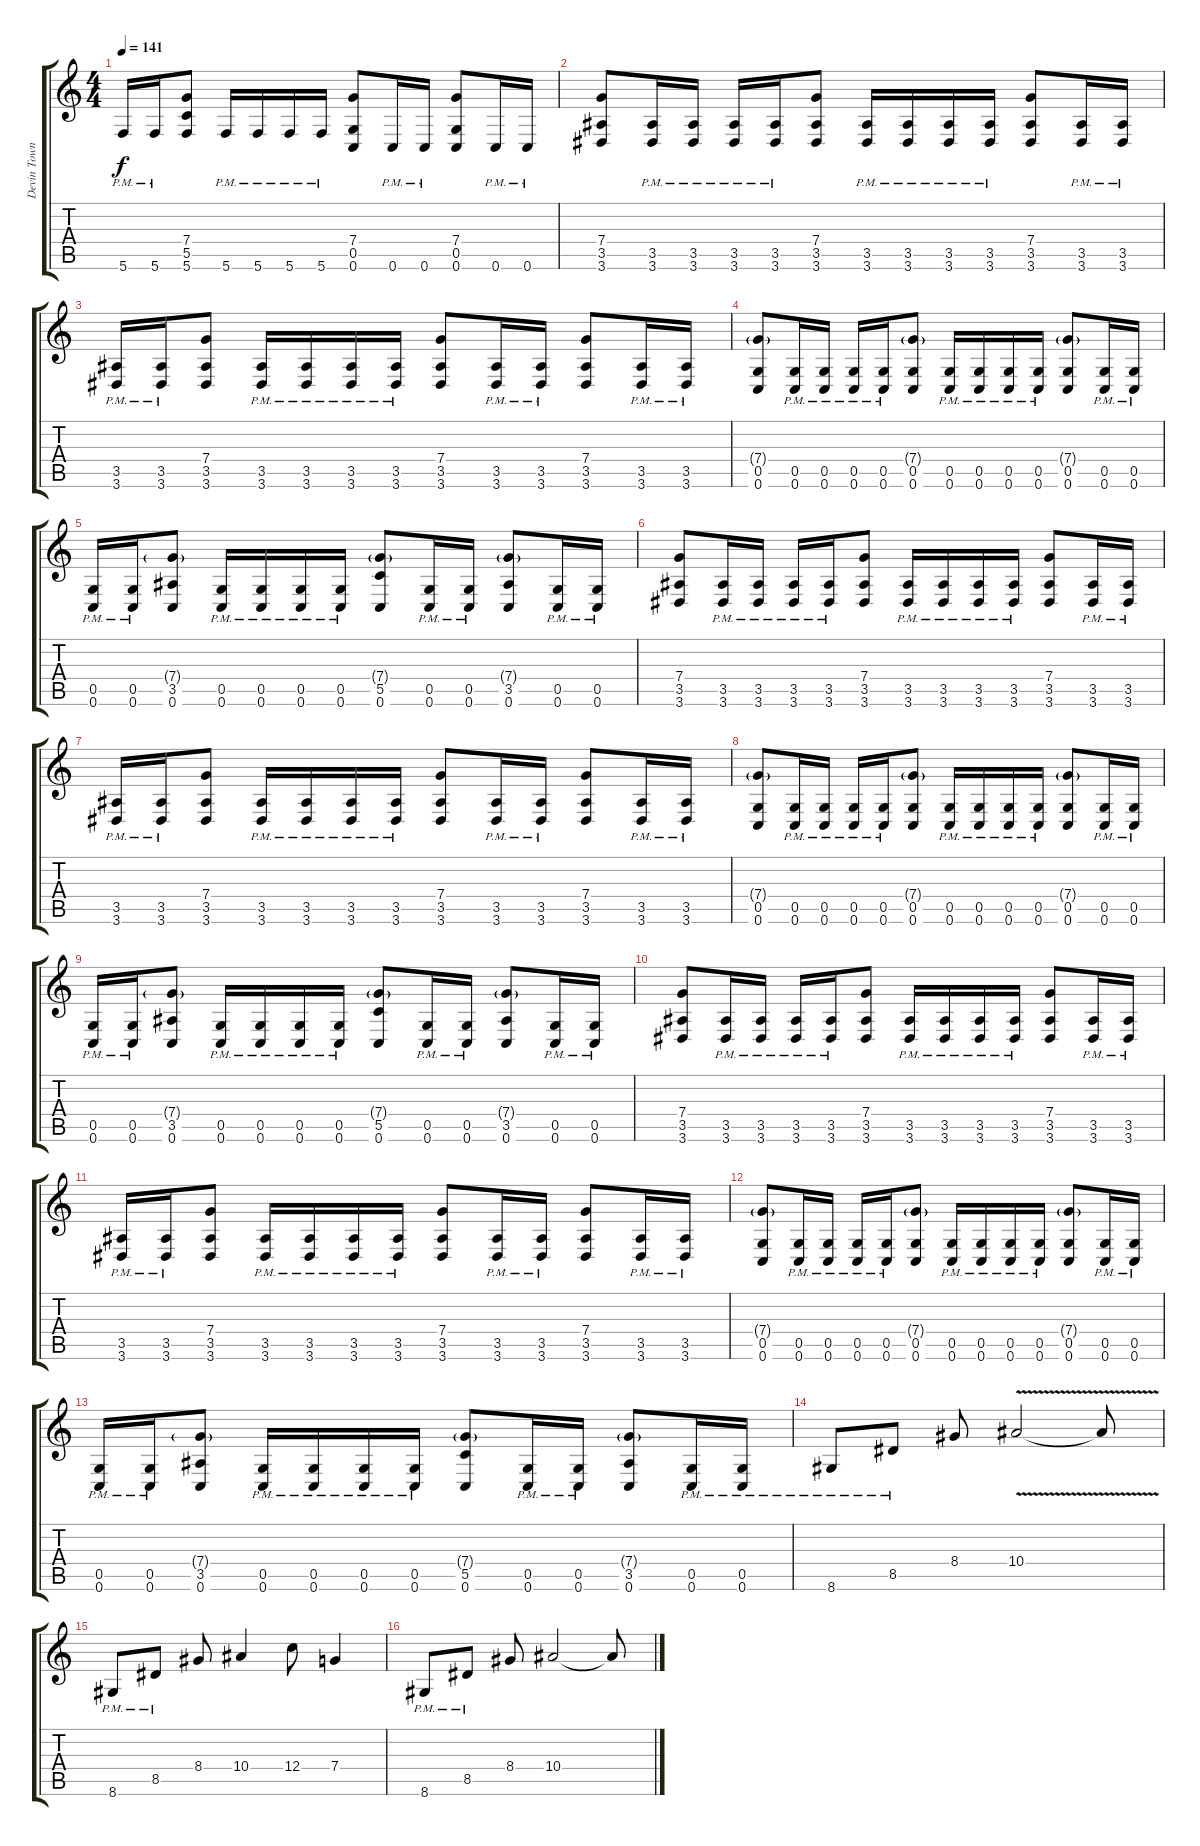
\track ("Devin Townsend" "Devin Town") {instrument distortionguitar}
\staff {score tabs}
\tuning (E4 C4 G3 C3 G2 C2) {hide}
\ts (4 4)
\tempo 141
\clef g2
\ks c
5.6{pm}.16{dy f} 5.6{pm}.16 (7.4 5.5 5.6).8 5.6{pm}.16 5.6{pm}.16 5.6{pm}.16 5.6{pm}.16 (7.4 0.5 0.6).8 0.6{pm}.16 0.6{pm}.16 (7.4 0.5 0.6).8 0.6{pm}.16 0.6{pm}.16 |
(7.4 3.5 3.6).8 (3.5{pm} 3.6{pm}).16 (3.5{pm} 3.6{pm}).16 (3.5{pm} 3.6{pm}).16 (3.5{pm} 3.6{pm}).16 (7.4 3.5 3.6).8 (3.5{pm} 3.6{pm}).16 (3.5{pm} 3.6{pm}).16 (3.5{pm} 3.6{pm}).16 (3.5{pm} 3.6{pm}).16 (7.4 3.5 3.6).8 (3.5{pm} 3.6{pm}).16 (3.5{pm} 3.6{pm}).16 |
(3.5{pm} 3.6{pm}).16 (3.5{pm} 3.6{pm}).16 (7.4 3.5 3.6).8 (3.5{pm} 3.6{pm}).16 (3.5{pm} 3.6{pm}).16 (3.5{pm} 3.6{pm}).16 (3.5{pm} 3.6{pm}).16 (7.4 3.5 3.6).8 (3.5{pm} 3.6{pm}).16 (3.5{pm} 3.6{pm}).16 (7.4 3.5 3.6).8 (3.5{pm} 3.6{pm}).16 (3.5{pm} 3.6{pm}).16 |
(7.4{g} 0.5 0.6).8 (0.5{pm} 0.6{pm}).16 (0.5{pm} 0.6{pm}).16 (0.5{pm} 0.6{pm}).16 (0.5{pm} 0.6{pm}).16 (7.4{g} 0.5 0.6).8 (0.5{pm} 0.6{pm}).16 (0.5{pm} 0.6{pm}).16 (0.5{pm} 0.6{pm}).16 (0.5{pm} 0.6{pm}).16 (7.4{g} 0.5 0.6).8 (0.5{pm} 0.6{pm}).16 (0.5{pm} 0.6{pm}).16 |
(0.5{pm} 0.6{pm}).16 (0.5{pm} 0.6{pm}).16 (7.4{g} 3.5 0.6).8 (0.5{pm} 0.6{pm}).16 (0.5{pm} 0.6{pm}).16 (0.5{pm} 0.6{pm}).16 (0.5{pm} 0.6{pm}).16 (7.4{g} 5.5 0.6).8 (0.5{pm} 0.6{pm}).16 (0.5{pm} 0.6{pm}).16 (7.4{g} 3.5 0.6).8 (0.5{pm} 0.6{pm}).16 (0.5{pm} 0.6{pm}).16 |
(7.4 3.5 3.6).8 (3.5{pm} 3.6{pm}).16 (3.5{pm} 3.6{pm}).16 (3.5{pm} 3.6{pm}).16 (3.5{pm} 3.6{pm}).16 (7.4 3.5 3.6).8 (3.5{pm} 3.6{pm}).16 (3.5{pm} 3.6{pm}).16 (3.5{pm} 3.6{pm}).16 (3.5{pm} 3.6{pm}).16 (7.4 3.5 3.6).8 (3.5{pm} 3.6{pm}).16 (3.5{pm} 3.6{pm}).16 |
(3.5{pm} 3.6{pm}).16 (3.5{pm} 3.6{pm}).16 (7.4 3.5 3.6).8 (3.5{pm} 3.6{pm}).16 (3.5{pm} 3.6{pm}).16 (3.5{pm} 3.6{pm}).16 (3.5{pm} 3.6{pm}).16 (7.4 3.5 3.6).8 (3.5{pm} 3.6{pm}).16 (3.5{pm} 3.6{pm}).16 (7.4 3.5 3.6).8 (3.5{pm} 3.6{pm}).16 (3.5{pm} 3.6{pm}).16 |
(7.4{g} 0.5 0.6).8 (0.5{pm} 0.6{pm}).16 (0.5{pm} 0.6{pm}).16 (0.5{pm} 0.6{pm}).16 (0.5{pm} 0.6{pm}).16 (7.4{g} 0.5 0.6).8 (0.5{pm} 0.6{pm}).16 (0.5{pm} 0.6{pm}).16 (0.5{pm} 0.6{pm}).16 (0.5{pm} 0.6{pm}).16 (7.4{g} 0.5 0.6).8 (0.5{pm} 0.6{pm}).16 (0.5{pm} 0.6{pm}).16 |
(0.5{pm} 0.6{pm}).16 (0.5{pm} 0.6{pm}).16 (7.4{g} 3.5 0.6).8 (0.5{pm} 0.6{pm}).16 (0.5{pm} 0.6{pm}).16 (0.5{pm} 0.6{pm}).16 (0.5{pm} 0.6{pm}).16 (7.4{g} 5.5 0.6).8 (0.5{pm} 0.6{pm}).16 (0.5{pm} 0.6{pm}).16 (7.4{g} 3.5 0.6).8 (0.5{pm} 0.6{pm}).16 (0.5{pm} 0.6{pm}).16 |
(7.4 3.5 3.6).8 (3.5{pm} 3.6{pm}).16 (3.5{pm} 3.6{pm}).16 (3.5{pm} 3.6{pm}).16 (3.5{pm} 3.6{pm}).16 (7.4 3.5 3.6).8 (3.5{pm} 3.6{pm}).16 (3.5{pm} 3.6{pm}).16 (3.5{pm} 3.6{pm}).16 (3.5{pm} 3.6{pm}).16 (7.4 3.5 3.6).8 (3.5{pm} 3.6{pm}).16 (3.5{pm} 3.6{pm}).16 |
(3.5{pm} 3.6{pm}).16 (3.5{pm} 3.6{pm}).16 (7.4 3.5 3.6).8 (3.5{pm} 3.6{pm}).16 (3.5{pm} 3.6{pm}).16 (3.5{pm} 3.6{pm}).16 (3.5{pm} 3.6{pm}).16 (7.4 3.5 3.6).8 (3.5{pm} 3.6{pm}).16 (3.5{pm} 3.6{pm}).16 (7.4 3.5 3.6).8 (3.5{pm} 3.6{pm}).16 (3.5{pm} 3.6{pm}).16 |
(7.4{g} 0.5 0.6).8 (0.5{pm} 0.6{pm}).16 (0.5{pm} 0.6{pm}).16 (0.5{pm} 0.6{pm}).16 (0.5{pm} 0.6{pm}).16 (7.4{g} 0.5 0.6).8 (0.5{pm} 0.6{pm}).16 (0.5{pm} 0.6{pm}).16 (0.5{pm} 0.6{pm}).16 (0.5{pm} 0.6{pm}).16 (7.4{g} 0.5 0.6).8 (0.5{pm} 0.6{pm}).16 (0.5{pm} 0.6{pm}).16 |
(0.5{pm} 0.6{pm}).16 (0.5{pm} 0.6{pm}).16 (7.4{g} 3.5 0.6).8 (0.5{pm} 0.6{pm}).16 (0.5{pm} 0.6{pm}).16 (0.5{pm} 0.6{pm}).16 (0.5{pm} 0.6{pm}).16 (7.4{g} 5.5 0.6).8 (0.5{pm} 0.6{pm}).16 (0.5{pm} 0.6{pm}).16 (7.4{g} 3.5 0.6).8 (0.5{pm} 0.6{pm}).16 (0.5{pm} 0.6{pm}).16 |
8.6{pm}.8 8.5{pm}.8 8.4.8 10.4{v}.2 10.4{t}.8 |
8.6{pm}.8 8.5{pm}.8 8.4.8 10.4.4 12.4.8 7.4.4 |
8.6{pm}.8 8.5{pm}.8 8.4.8 10.4.2 10.4{t}.8
